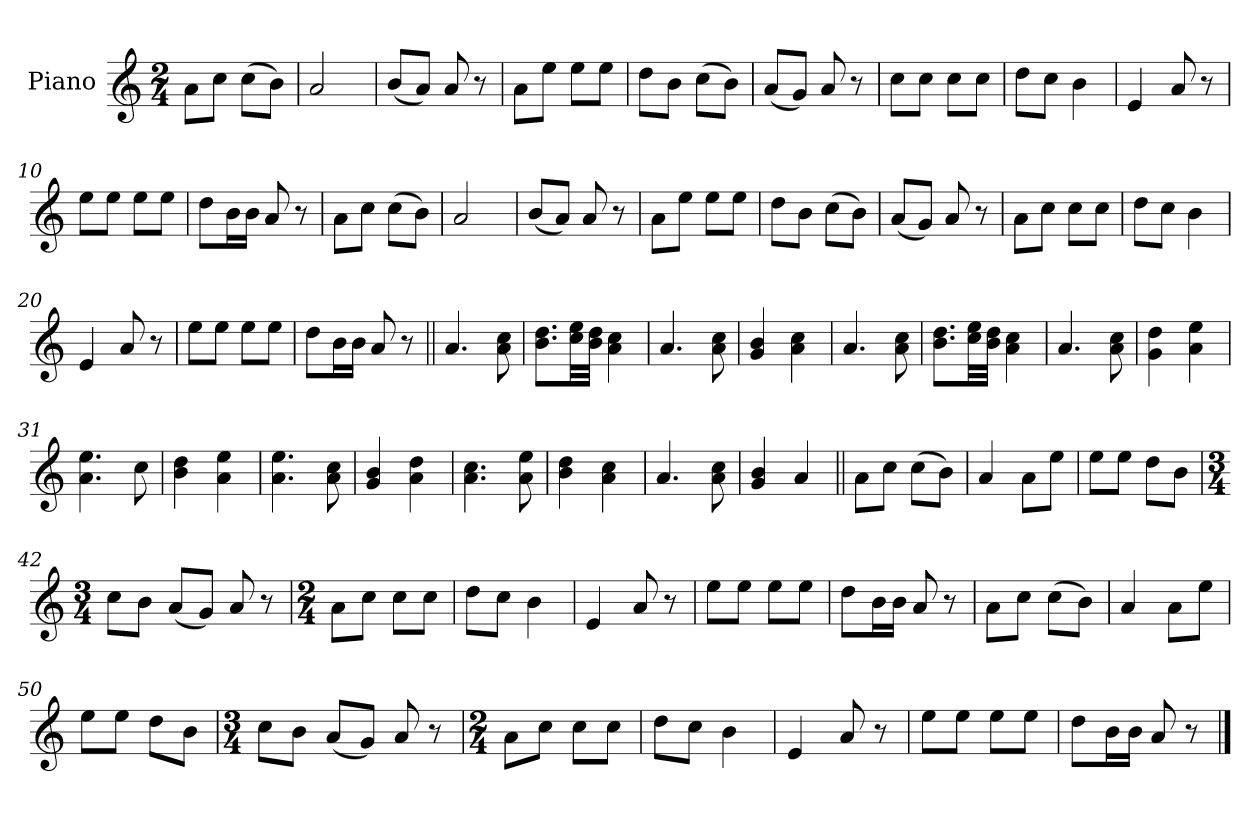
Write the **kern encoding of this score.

**kern
*part1
*staff1
*I"Piano
*I'Pno.
*clefG2
*k[]
*M2/4
*MM80
=1
8aL
8ccJ
(>8ccL
8bJ)
=2
2a
=3
(<8bL
8aJ)
8a
8r
=4
8aL
8eeJ
8eeL
8eeJ
=5
8ddL
8bJ
(>8ccL
8bJ)
=6
(<8aL
8gJ)
8a
8r
=7
8ccL
8ccJ
8ccL
8ccJ
=8
8ddL
8ccJ
4b
=9
4e
8a
8r
=10
8eeL
8eeJ
8eeL
8eeJ
=11
8ddL
16bL
16bJJ
8a
8r
=12
8aL
8ccJ
(>8ccL
8bJ)
=13
2a
=14
(<8bL
8aJ)
8a
8r
=15
8aL
8eeJ
8eeL
8eeJ
=16
8ddL
8bJ
(>8ccL
8bJ)
=17
(<8aL
8gJ)
8a
8r
=18
8aL
8ccJ
8ccL
8ccJ
=19
8ddL
8ccJ
4b
=20
4e
8a
8r
=21
8eeL
8eeJ
8eeL
8eeJ
=22
8ddL
16bL
16bJJ
8a
8r
=23||
4.a!
8a! 8cc!
=24
8.b! 8.dd!L
32cc! 32ee!LL
32b! 32dd!JJJ
4a! 4cc!
=25
4.a!
8a! 8cc!
=26
4g! 4b!
4a! 4cc!
=27
4.a!
8a! 8cc!
=28
8.b! 8.dd!L
32cc! 32ee!LL
32b! 32dd!JJJ
4a! 4cc!
=29
4.a!
8a! 8cc!
=30
4g! 4dd!
4a! 4ee!
=31
4.a! 4.ee!
8cc!
=32
4b! 4dd!
4a! 4ee!
=33
4.a! 4.ee!
8a! 8cc!
=34
4g! 4b!
4a! 4dd!
=35
4.a! 4.cc!
8a! 8ee!
=36
4b! 4dd!
4a! 4cc!
=37
4.a!
8a! 8cc!
=38
4g! 4b!
4a!
=39||
8aL
8ccJ
(>8ccL
8bJ)
=40
4a
8aL
8eeJ
=41
8eeL
8eeJ
8ddL
8bJ
=42
*M3/4
8ccL
8bJ
(<8aL
8gJ)
8a
8r
=43
*M2/4
8aL
8ccJ
8ccL
8ccJ
=44
8ddL
8ccJ
4b
=45
4e
8a
8r
=46
8eeL
8eeJ
8eeL
8eeJ
=47
8ddL
16bL
16bJJ
8a
8r
=48
8aL
8ccJ
(>8ccL
8bJ)
=49
4a
8aL
8eeJ
=50
8eeL
8eeJ
8ddL
8bJ
=51
*M3/4
8ccL
8bJ
(<8aL
8gJ)
8a
8r
=52
*M2/4
8aL
8ccJ
8ccL
8ccJ
=53
8ddL
8ccJ
4b
=54
4e
8a
8r
=55
8eeL
8eeJ
8eeL
8eeJ
=56
8ddL
16bL
16bJJ
8a
8r
==
*-
